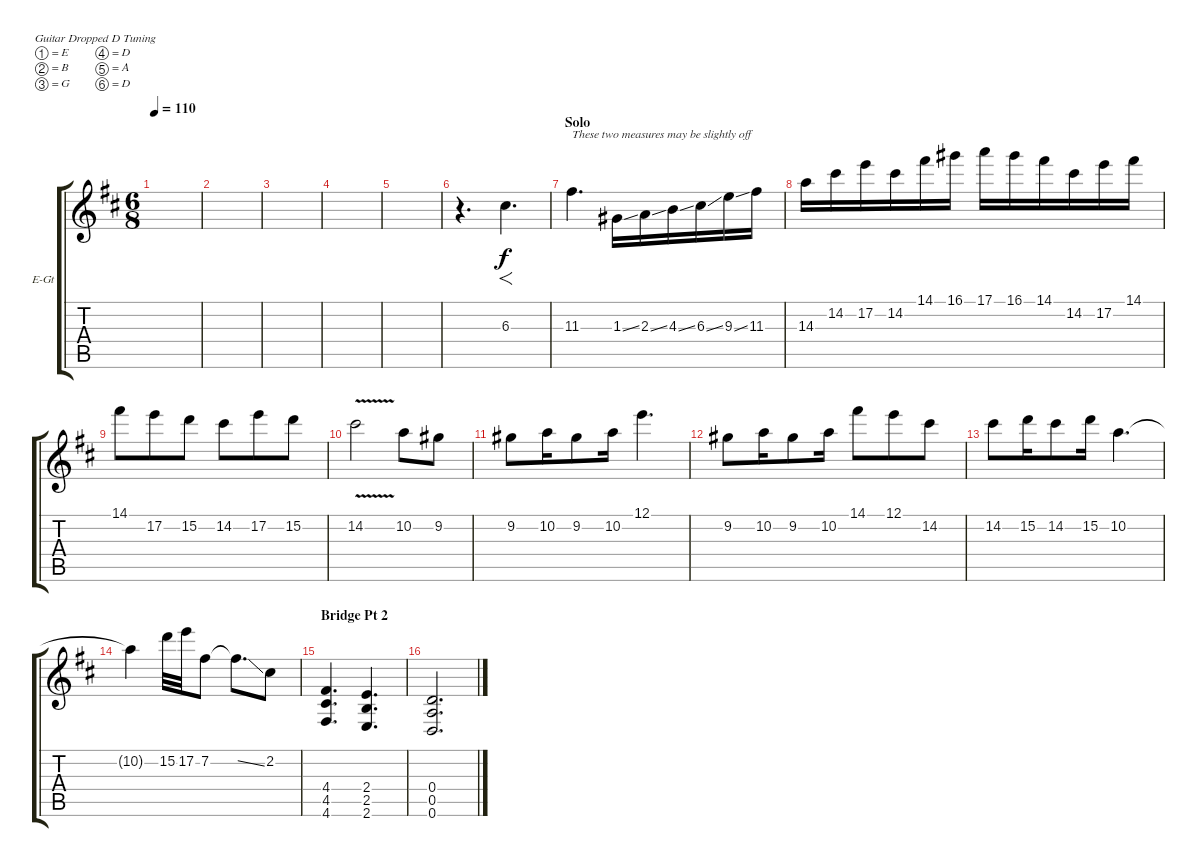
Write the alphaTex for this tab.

\defaultSystemsLayout 4
\bracketExtendMode groupsimilarinstruments
\firstSystemTrackNameOrientation horizontal
\otherSystemsTrackNameOrientation horizontal
\track ("Electric Guitar" "E-Gt") {instrument overdrivenguitar}
\staff {score tabs}
\tuning (E4 B3 G3 D3 A2 D2)
\ts (6 8)
\tempo 110
\clef g2
\ks d
|
|
|
|
|
r.4{d} 6.3.4{f d} |
\section ("" "Solo")
11.3.4{d txt "These two measures may be slightly off"} 1.3{ss}.16 2.3{ss}.16 4.3{ss}.16 6.3{ss}.16 9.3{ss}.16 11.3.16 |
14.3.16 14.2.16 17.2.16 14.2.16 14.1.16 16.1.16 17.1.16 16.1.16 14.1.16 14.2.16 17.2.16 14.1.16 |
14.1.8 17.2.8 15.2.8 14.2.8 17.2.8 15.2.8 |
14.2{v}.2 10.2.8 9.2.8 |
9.2.8 10.2.16 9.2.8 10.2.16 12.1.4{d} |
9.2.8 10.2.16 9.2.8 10.2.16 14.1.8 12.1.8 14.2.8 |
14.2.8 15.2.16 14.2.8 15.2.16 10.2.4{d} |
10.2{t}.4 15.2.32 17.2.32 7.2.8 7.2{ss t}.8{d} 2.2.8 |
\section ("" "Bridge Pt 2")
(4.6 4.5 4.4).4{d} (2.5 2.4 2.6).4{d} |
(0.6 0.5 0.4).2{d}
